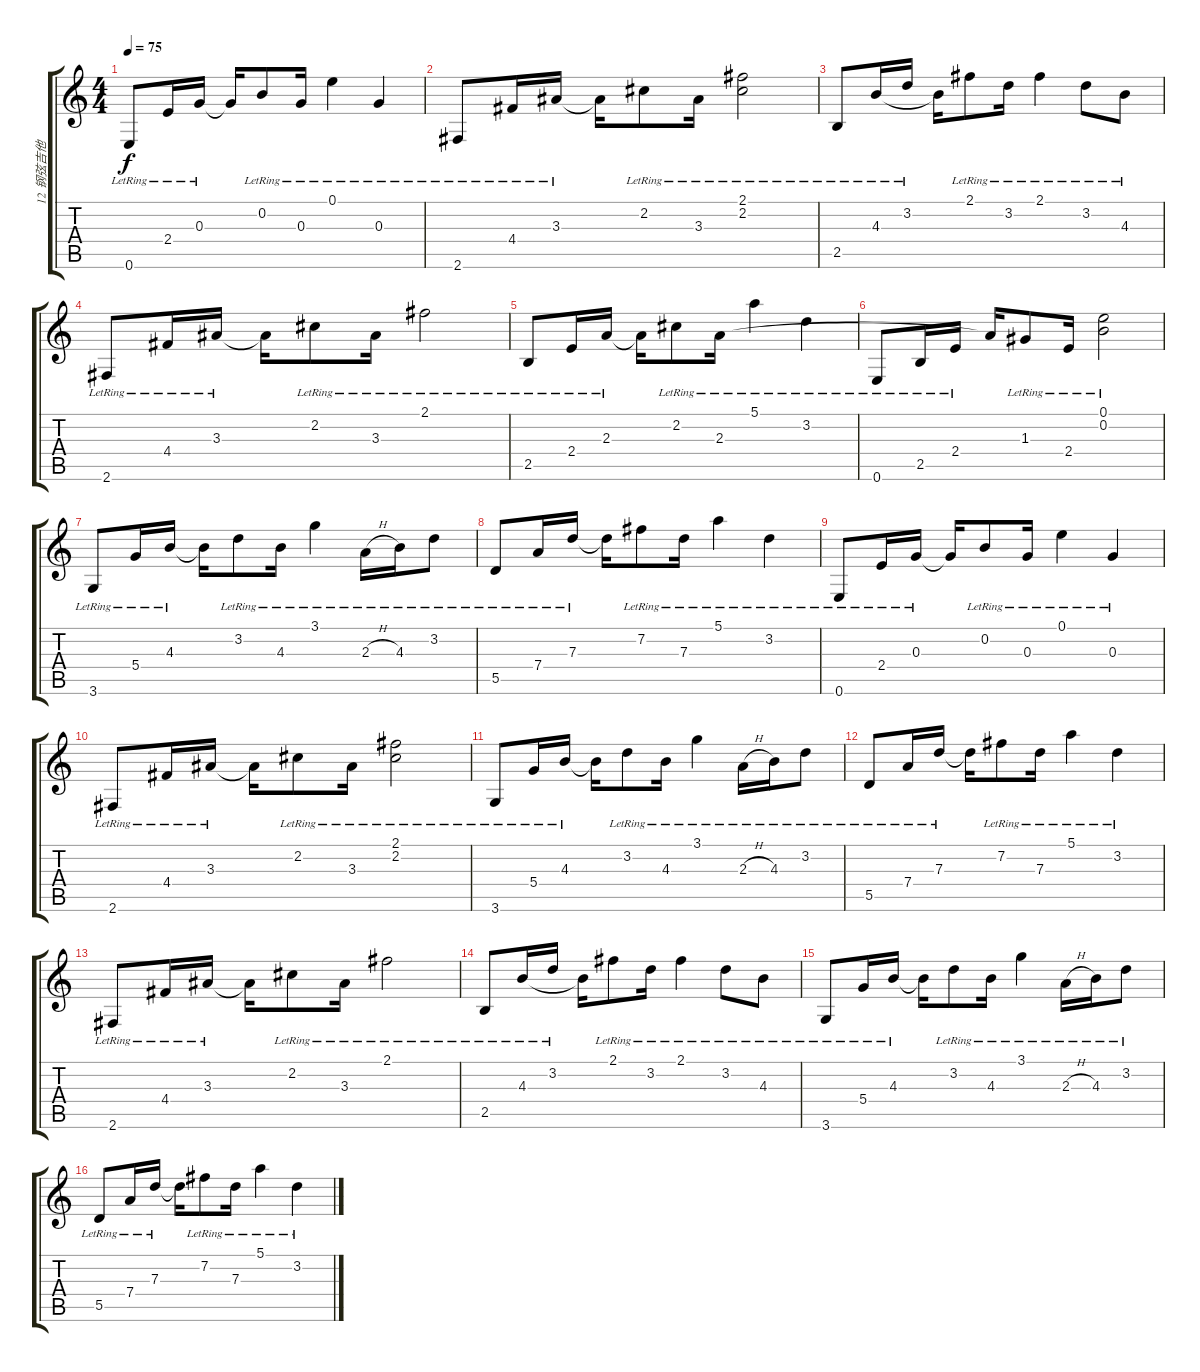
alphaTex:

\track ("12 钢弦吉他" "12 钢弦吉他") {instrument electricguitarjazz}
\staff {score tabs}
\tuning (E4 B3 G3 D3 A2 E2) {hide}
\ts (4 4)
\tempo 75
\clef g2
\ks c
0.6{lr}.8{dy f} 2.4{lr}.16 0.3{lr}.16 0.3{t}.16 0.2{lr}.8 0.3{lr}.16 0.1{lr}.4 0.3{lr}.4 |
2.6{lr}.8 4.4{lr}.16 3.3{lr}.16 3.3{t}.16 2.2{lr}.8 3.3{lr}.16 (2.1{lr} 2.2{lr}).2 |
2.5{lr}.8 4.3{lr}.16 3.2{lr}.16 4.3{t}.16 2.1{lr}.8 3.2{lr}.16 2.1{lr}.4 3.2{lr}.8 4.3{lr}.8 |
2.6{lr}.8 4.4{lr}.16 3.3{lr}.16 3.3{t}.16 2.2{lr}.8 3.3{lr}.16 2.1{lr}.2 |
2.5{lr}.8 2.4{lr}.16 2.3{lr}.16 2.3{t}.16 2.2{lr}.8 2.3{lr}.16 5.1{lr}.4 3.2{lr}.4 |
0.6{lr}.8 2.5{lr}.16 2.4{lr}.16 2.3{t}.16 1.3{lr}.8 2.4{lr}.16 (0.1{lr} 0.2{lr}).2 |
3.6{lr}.8 5.4{lr}.16 4.3{lr}.16 4.3{t}.16 3.2{lr}.8 4.3{lr}.16 3.1{lr}.4 2.3{h lr}.16 4.3{lr}.16 3.2{lr}.8 |
5.5{lr}.8 7.4{lr}.16 7.3{lr}.16 7.3{t}.16 7.2{lr}.8 7.3{lr}.16 5.1{lr}.4 3.2{lr}.4 |
0.6{lr}.8 2.4{lr}.16 0.3{lr}.16 0.3{t}.16 0.2{lr}.8 0.3{lr}.16 0.1{lr}.4 0.3{lr}.4 |
2.6{lr}.8 4.4{lr}.16 3.3{lr}.16 3.3{t}.16 2.2{lr}.8 3.3{lr}.16 (2.1{lr} 2.2{lr}).2 |
3.6{lr}.8 5.4{lr}.16 4.3{lr}.16 4.3{t}.16 3.2{lr}.8 4.3{lr}.16 3.1{lr}.4 2.3{h lr}.16 4.3{lr}.16 3.2{lr}.8 |
5.5{lr}.8 7.4{lr}.16 7.3{lr}.16 7.3{t}.16 7.2{lr}.8 7.3{lr}.16 5.1{lr}.4 3.2{lr}.4 |
2.6{lr}.8 4.4{lr}.16 3.3{lr}.16 3.3{t}.16 2.2{lr}.8 3.3{lr}.16 2.1{lr}.2 |
2.5{lr}.8 4.3{lr}.16 3.2{lr}.16 4.3{t}.16 2.1{lr}.8 3.2{lr}.16 2.1{lr}.4 3.2{lr}.8 4.3{lr}.8 |
3.6{lr}.8 5.4{lr}.16 4.3{lr}.16 4.3{t}.16 3.2{lr}.8 4.3{lr}.16 3.1{lr}.4 2.3{h lr}.16 4.3{lr}.16 3.2{lr}.8 |
5.5{lr}.8 7.4{lr}.16 7.3{lr}.16 7.3{t}.16 7.2{lr}.8 7.3{lr}.16 5.1{lr}.4 3.2{lr}.4
